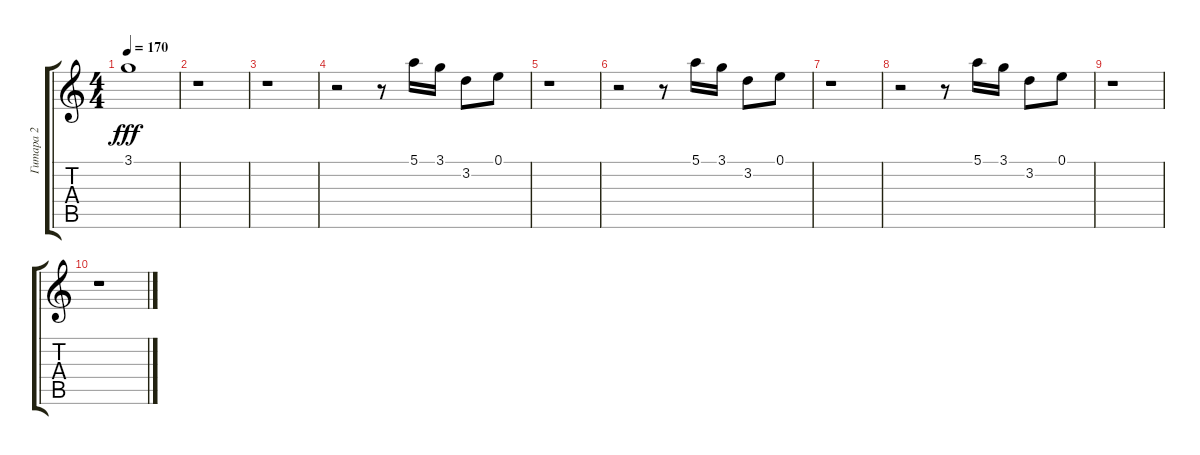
\track ("Гитара 2" "Гитара 2") {instrument overdrivenguitar}
\staff {score tabs}
\tuning (E4 B3 G3 D3 A2 E2) {hide}
\ts (4 4)
\tempo 170
\clef g2
\ks c
3.1.1{dy fff} |
r.1 |
r.1 |
r.2 r.8 5.1.16 3.1.16 3.2.8 0.1.8 |
r.1 |
r.2 r.8 5.1.16 3.1.16 3.2.8 0.1.8 |
r.1 |
r.2 r.8 5.1.16 3.1.16 3.2.8 0.1.8 |
r.1 |
r.1
